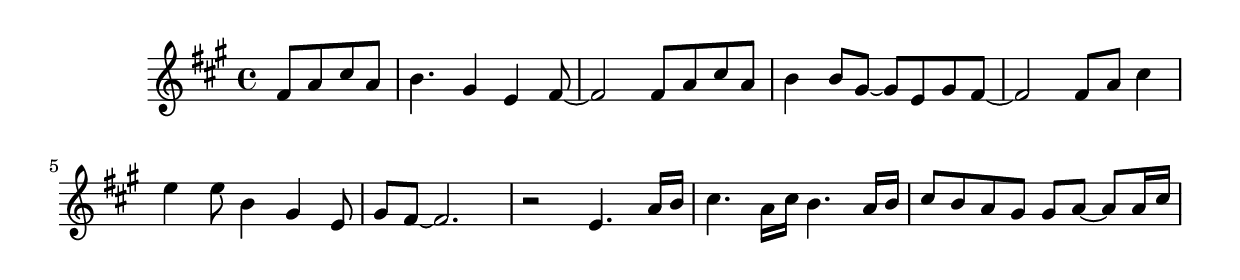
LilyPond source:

%%%%%%%%%%%%%%%%% PIANO RIGHT HAND %%%%%%%%%%%%%%%%%
\new Staff = "right"
{
	\clef treble
	\key a \major
	\override Staff.TimeSignature #'style = #'()
	\time 4/4

    \partial 8*4 fis'8 a' cis'' a'
    b'4. gis'4 e' fis'8~
    fis'2 fis'8 a' cis'' a'
    b'4 b'8 gis'~ gis' e' gis' fis'~
    fis'2 fis'8 a' cis''4
    e''4 e''8 b'4 gis'4 e'8
    gis' fis'~ fis'2.
    r2 e'4. a'16 b'
    cis''4. a'16 cis'' b'4. a'16 b'
    cis''8 b' a' gis' gis' a'~ a' a'16 cis''
}
